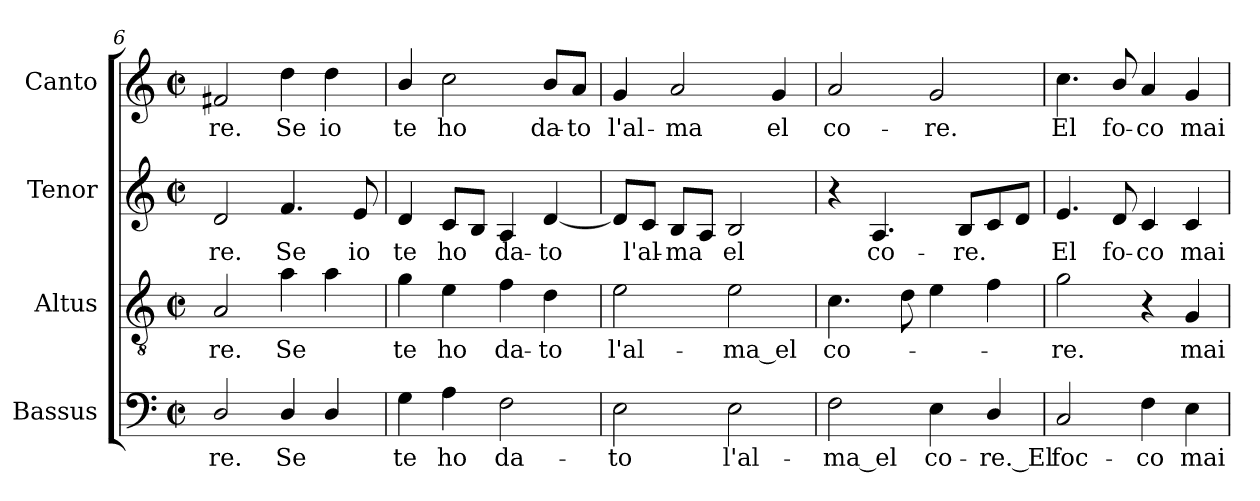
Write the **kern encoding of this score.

**kern	**text	**kern	**text	**kern	**text	**kern	**text
*part4	*part4	*part3	*part3	*part2	*part2	*part1	*part1
*staff4	*staff4	*staff3	*staff3	*staff2	*staff2	*staff1	*staff1
*I"Bassus	*	*I"Altus	*	*I"Tenor	*	*I"Canto	*
*I'B.	*	*I'T.	*	*	*	*	*
*clefF4	*	*clefGv2	*	*clefG2	*	*clefG2	*
*	*	*ITrd7c12	*	*	*	*	*
*k[]	*	*k[]	*	*k[]	*	*k[]	*
*C:	*	*C:	*	*C:	*	*C:	*
*M2/2	*	*M2/2	*	*M2/2	*	*M2/2	*
*met(c|)	*	*met(c|)	*	*met(c|)	*	*met(c|)	*
=6	=6	=6	=6	=6	=6	=6	=6
!	!LO:LY:b:color=#000000	!	!	!	!	!	!
!	!	!	!LO:LY:b:color=#000000	!	!	!	!
!	!	!	!	!	!LO:LY:b:color=#000000	!	!
!	!	!	!	!	!	!	!LO:LY:b:color=#000000
2Di/	-re.	2AAi/	-re.	2di/	-re.	2f#Xi/	-re.
!	!LO:LY:b:color=#000000	!	!	!	!	!	!
!	!	!	!LO:LY:b:color=#000000	!	!	!	!
!	!	!	!	!	!LO:LY:b:color=#000000	!	!
!	!	!	!	!	!	!	!LO:LY:b:color=#000000
4Di/	Se	4Ai\	Se	4.fi/	Se	4ddi\	Se
!	!	!	!	!	!	!	!LO:LY:b:color=#000000
4Di/	.	4Ai\	.	.	.	4ddi\	io
!	!	!	!	!	!LO:LY:b:color=#000000	!	!
.	.	.	.	8ei/	io	.	.
!!LO:LB:g=z
=7	=7	=7	=7	=7	=7	=7	=7
!	!LO:LY:b:color=#000000	!	!	!	!	!	!
!	!	!	!LO:LY:b:color=#000000	!	!	!	!
!	!	!	!	!	!LO:LY:b:color=#000000	!	!
!	!	!	!	!	!	!	!LO:LY:b:color=#000000
4Gi\	te	4Gi\	te	4di/	te	4bi/	te
!	!LO:LY:b:color=#000000	!	!	!	!	!	!
!	!	!	!LO:LY:b:color=#000000	!	!	!	!
!	!	!	!	!	!LO:LY:b:color=#000000	!	!
!	!	!	!	!	!	!	!LO:LY:b:color=#000000
4Ai\	ho	4Ei\	ho	8ci/L	ho	2cci\	ho
.	.	.	.	8Bi/J	.	.	.
!	!LO:LY:b:color=#000000	!	!	!	!	!	!
!	!	!	!LO:LY:b:color=#000000	!	!	!	!
!	!	!	!	!	!LO:LY:b:color=#000000	!	!
2Fi\	da-	4Fi\	da-	4Ai/	da-	.	.
!	!	!	!LO:LY:b:color=#000000	!	!	!	!
!	!	!	!	!	!LO:LY:b:color=#000000	!	!
!	!	!	!	!	!	!	!LO:LY:b:color=#000000
.	.	4Di\	-to	[4di/	-to	8bi/L	da-
!	!	!	!	!	!	!	!LO:LY:b:color=#000000
.	.	.	.	.	.	8ai/J	-to
=8	=8	=8	=8	=8	=8	=8	=8
!	!LO:LY:b:color=#000000	!	!	!	!	!	!
!	!	!	!LO:LY:b:color=#000000	!	!	!	!
!	!	!	!	!	!	!	!LO:LY:b:color=#000000
2Ei\	-to	2Ei\	l'al-	8di/L]	.	4gi/	l'al-
!	!	!	!	!	!LO:LY:b:color=#000000	!	!
.	.	.	.	8ci/J	l'al-	.	.
!	!	!	!	!	!LO:LY:b:color=#000000	!	!
!	!	!	!	!	!	!	!LO:LY:b:color=#000000
.	.	.	.	8Bi/L	-ma	2ai/	-ma
.	.	.	.	8Ai/J	.	.	.
!	!LO:LY:b:color=#000000	!	!	!	!	!	!
!	!	!	!LO:LY:b:color=#000000	!	!	!	!
!	!	!	!	!	!LO:LY:b:color=#000000	!	!
2Ei\	l'al-	2Ei\	-ma_el	2Bi/	el	.	.
!	!	!	!	!	!	!	!LO:LY:b:color=#000000
.	.	.	.	.	.	4gi/	el
=9	=9	=9	=9	=9	=9	=9	=9
!	!LO:LY:b:color=#000000	!	!	!	!	!	!
!	!	!	!LO:LY:b:color=#000000	!	!	!	!
!	!	!	!	!	!	!	!LO:LY:b:color=#000000
2Fi\	-ma_el	4.Ci\	co-	4r	.	2ai/	co-
!	!	!	!	!	!LO:LY:b:color=#000000	!	!
.	.	.	.	4.Ai/	co-	.	.
.	.	8Di\	.	.	.	.	.
!	!LO:LY:b:color=#000000	!	!	!	!	!	!
!	!	!	!	!	!	!	!LO:LY:b:color=#000000
4Ei\	co-	4Ei\	.	.	.	2gi/	-re.
!	!	!	!	!	!LO:LY:b:color=#000000	!	!
.	.	.	.	8Bi/L	-re.	.	.
!	!LO:LY:b:color=#000000	!	!	!	!	!	!
4Di/	-re._El	4Fi\	.	8ci/	.	.	.
.	.	.	.	8di/J	.	.	.
=10	=10	=10	=10	=10	=10	=10	=10
!	!LO:LY:b:color=#000000	!	!	!	!	!	!
!	!	!	!LO:LY:b:color=#000000	!	!	!	!
!	!	!	!	!	!LO:LY:b:color=#000000	!	!
!	!	!	!	!	!	!	!LO:LY:b:color=#000000
2Ci/	foc-	2Gi\	-re.	4.ei/	El	4.cci\	El
!	!	!	!	!	!LO:LY:b:color=#000000	!	!
!	!	!	!	!	!	!	!LO:LY:b:color=#000000
.	.	.	.	8di/	fo-	8bi/	fo-
!	!LO:LY:b:color=#000000	!	!	!	!	!	!
!	!	!	!	!	!LO:LY:b:color=#000000	!	!
!	!	!	!	!	!	!	!LO:LY:b:color=#000000
4Fi\	-co	4r	.	4ci/	-co	4ai/	-co
!	!LO:LY:b:color=#000000	!	!	!	!	!	!
!	!	!	!LO:LY:b:color=#000000	!	!	!	!
!	!	!	!	!	!LO:LY:b:color=#000000	!	!
!	!	!	!	!	!	!	!LO:LY:b:color=#000000
4Ei\	mai	4GGi/	mai	4ci/	mai	4gi/	mai
=	=	=	=	=	=	=	=
*-	*-	*-	*-	*-	*-	*-	*-
